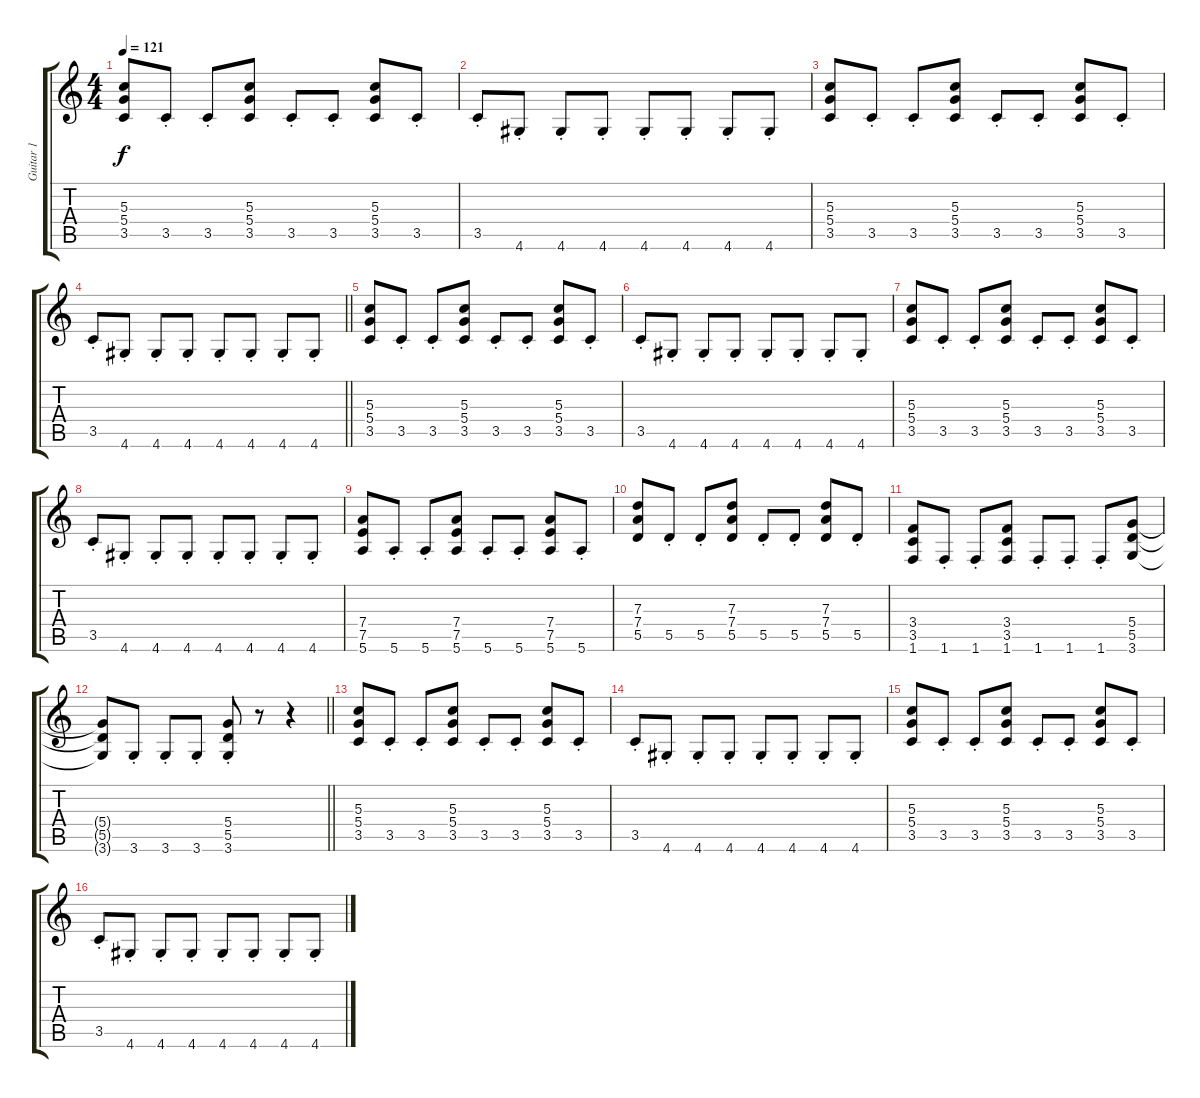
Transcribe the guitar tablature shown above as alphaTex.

\track ("Guitar 1" "Guitar 1") {instrument overdrivenguitar}
\staff {score tabs}
\tuning (E4 B3 G3 D3 A2 E2) {hide}
\ts (4 4)
\tempo 121
\clef g2
\ks c
(5.3 5.4 3.5).8{dy f} 3.5{st}.8 3.5{st}.8 (5.3 5.4 3.5).8 3.5{st}.8 3.5{st}.8 (5.3 5.4 3.5).8 3.5{st}.8 |
3.5{st}.8 4.6{st}.8 4.6{st}.8 4.6{st}.8 4.6{st}.8 4.6{st}.8 4.6{st}.8 4.6{st}.8 |
(5.3 5.4 3.5).8 3.5{st}.8 3.5{st}.8 (5.3 5.4 3.5).8 3.5{st}.8 3.5{st}.8 (5.3 5.4 3.5).8 3.5{st}.8 |
\barLineRight lightlight
3.5{st}.8 4.6{st}.8 4.6{st}.8 4.6{st}.8 4.6{st}.8 4.6{st}.8 4.6{st}.8 4.6{st}.8 |
(5.3 5.4 3.5).8 3.5{st}.8 3.5{st}.8 (5.3 5.4 3.5).8 3.5{st}.8 3.5{st}.8 (5.3 5.4 3.5).8 3.5{st}.8 |
3.5{st}.8 4.6{st}.8 4.6{st}.8 4.6{st}.8 4.6{st}.8 4.6{st}.8 4.6{st}.8 4.6{st}.8 |
(5.3 5.4 3.5).8 3.5{st}.8 3.5{st}.8 (5.3 5.4 3.5).8 3.5{st}.8 3.5{st}.8 (5.3 5.4 3.5).8 3.5{st}.8 |
3.5{st}.8 4.6{st}.8 4.6{st}.8 4.6{st}.8 4.6{st}.8 4.6{st}.8 4.6{st}.8 4.6{st}.8 |
(7.4 7.5 5.6).8 5.6{st}.8 5.6{st}.8 (7.4 7.5 5.6).8 5.6{st}.8 5.6{st}.8 (7.4 7.5 5.6).8 5.6{st}.8 |
(7.3 7.4 5.5).8 5.5{st}.8 5.5{st}.8 (7.3 7.4 5.5).8 5.5{st}.8 5.5{st}.8 (7.3 7.4 5.5).8 5.5{st}.8 |
(3.4 3.5 1.6).8 1.6{st}.8 1.6{st}.8 (3.4 3.5 1.6).8 1.6{st}.8 1.6{st}.8 1.6{st}.8 (5.4 5.5 3.6).8 |
\barLineRight lightlight
(5.4{t} 5.5{t} 3.6{t}).8 3.6{st}.8 3.6{st}.8 3.6{st}.8 (5.4{st} 5.5{st} 3.6{st}).8 r.8 r.4 |
(5.3 5.4 3.5).8 3.5{st}.8 3.5{st}.8 (5.3 5.4 3.5).8 3.5{st}.8 3.5{st}.8 (5.3 5.4 3.5).8 3.5{st}.8 |
3.5{st}.8 4.6{st}.8 4.6{st}.8 4.6{st}.8 4.6{st}.8 4.6{st}.8 4.6{st}.8 4.6{st}.8 |
(5.3 5.4 3.5).8 3.5{st}.8 3.5{st}.8 (5.3 5.4 3.5).8 3.5{st}.8 3.5{st}.8 (5.3 5.4 3.5).8 3.5{st}.8 |
3.5{st}.8 4.6{st}.8 4.6{st}.8 4.6{st}.8 4.6{st}.8 4.6{st}.8 4.6{st}.8 4.6{st}.8
